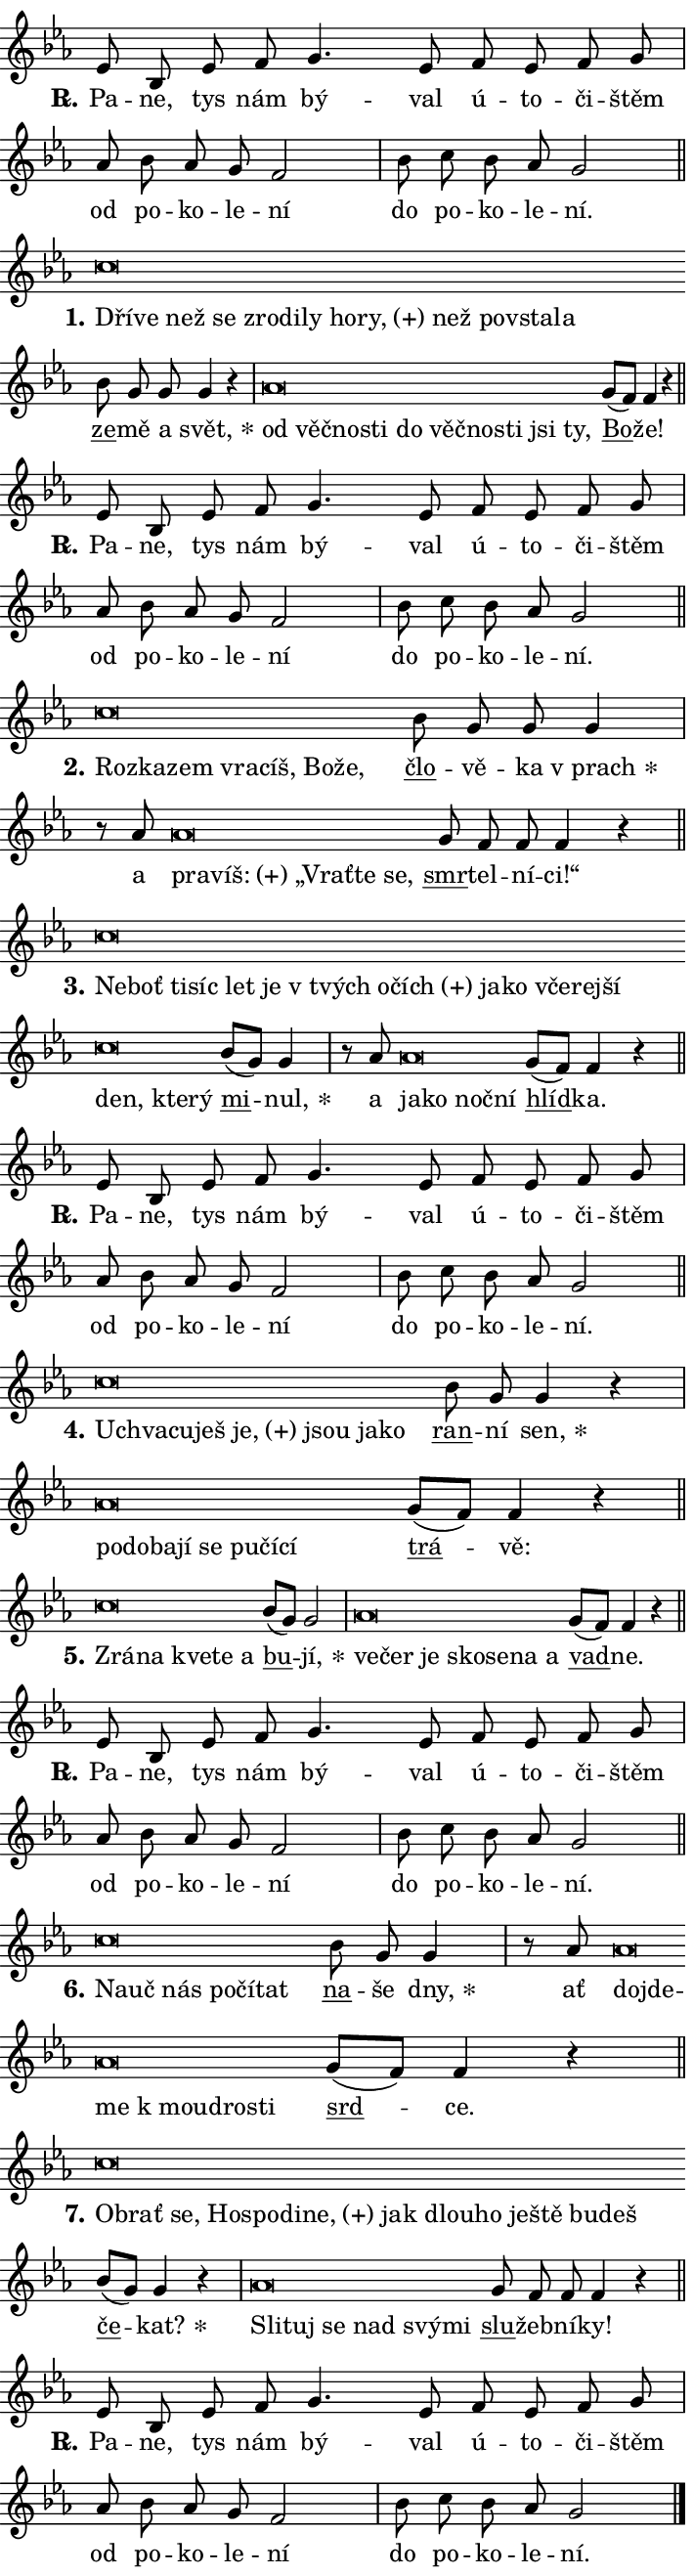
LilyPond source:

\version "2.24.0"
\header { tagline = "" }
\paper {
  indent = 0\cm
  top-margin = 0\cm
  right-margin = 0.13\cm % to fit lyric hyphens
  bottom-margin = 0\cm
  left-margin = 0\cm
  paper-width = 12\cm
  page-breaking = #ly:one-page-breaking
  system-system-spacing.basic-distance = #11
  score-system-spacing.basic-distance = #11
  ragged-last = ##f
}


%% Author: Thomas Morley
%% https://lists.gnu.org/archive/html/lilypond-user/2020-05/msg00002.html
#(define (line-position grob)
"Returns position of @var[grob} in current system:
   @code{'start}, if at first time-step
   @code{'end}, if at last time-step
   @code{'middle} otherwise
"
  (let* ((col (ly:item-get-column grob))
         (ln (ly:grob-object col 'left-neighbor))
         (rn (ly:grob-object col 'right-neighbor))
         (col-to-check-left (if (ly:grob? ln) ln col))
         (col-to-check-right (if (ly:grob? rn) rn col))
         (break-dir-left
           (and
             (ly:grob-property col-to-check-left 'non-musical #f)
             (ly:item-break-dir col-to-check-left)))
         (break-dir-right
           (and
             (ly:grob-property col-to-check-right 'non-musical #f)
             (ly:item-break-dir col-to-check-right))))
        (cond ((eqv? 1 break-dir-left) 'start)
              ((eqv? -1 break-dir-right) 'end)
              (else 'middle))))

#(define (tranparent-at-line-position vctor)
  (lambda (grob)
  "Relying on @code{line-position} select the relevant enry from @var{vctor}.
Used to determine transparency,"
    (case (line-position grob)
      ((end) (not (vector-ref vctor 0)))
      ((middle) (not (vector-ref vctor 1)))
      ((start) (not (vector-ref vctor 2))))))

noteHeadBreakVisibility =
#(define-music-function (break-visibility)(vector?)
"Makes @code{NoteHead}s transparent relying on @var{break-visibility}"
#{
  \override NoteHead.transparent =
    #(tranparent-at-line-position break-visibility)
#})

#(define delete-ledgers-for-transparent-note-heads
  (lambda (grob)
    "Reads whether a @code{NoteHead} is transparent.
If so this @code{NoteHead} is removed from @code{'note-heads} from
@var{grob}, which is supposed to be @code{LedgerLineSpanner}.
As a result ledgers are not printed for this @code{NoteHead}"
    (let* ((nhds-array (ly:grob-object grob 'note-heads))
           (nhds-list
             (if (ly:grob-array? nhds-array)
                 (ly:grob-array->list nhds-array)
                 '()))
           ;; Relies on the transparent-property being done before
           ;; Staff.LedgerLineSpanner.after-line-breaking is executed.
           ;; This is fragile ...
           (to-keep
             (remove
               (lambda (nhd)
                 (ly:grob-property nhd 'transparent #f))
               nhds-list)))
      ;; TODO find a better method to iterate over grob-arrays, similiar
      ;; to filter/remove etc for lists
      ;; For now rebuilt from scratch
      (set! (ly:grob-object grob 'note-heads)  '())
      (for-each
        (lambda (nhd)
          (ly:pointer-group-interface::add-grob grob 'note-heads nhd))
        to-keep))))

squashNotes = {
  \override NoteHead.X-extent = #'(-0.2 . 0.2)
  \override NoteHead.Y-extent = #'(-0.75 . 0)
  \override NoteHead.stencil =
    #(lambda (grob)
       (let ((pos (ly:grob-property grob 'staff-position)))
         (begin
           (if (< pos -7) (display "ERROR: Lower brevis then expected\n") (display ""))
           (if (<= pos -6) ly:text-interface::print ly:note-head::print))))
}
unSquashNotes = {
  \revert NoteHead.X-extent
  \revert NoteHead.Y-extent
  \revert NoteHead.stencil
}

hideNotes = \noteHeadBreakVisibility #begin-of-line-visible
unHideNotes = \noteHeadBreakVisibility #all-visible

% work-around for resetting accidentals
% https://lilypond.org/doc/v2.23/Documentation/notation/displaying-rhythms#unmetered-music
cadenzaMeasure = {
  \cadenzaOff
  \partial 1024 s1024
  \cadenzaOn
}

#(define-markup-command (accent layout props text) (markup?)
  "Underline accented syllable"
  (interpret-markup layout props
    #{\markup \override #'(offset . 4.3) \underline { #text }#}))

responsum = \markup \concat {
  "R" \hspace #-1.05 \path #0.1 #'((moveto 0 0.07) (lineto 0.9 0.8)) \hspace #0.05 "."
}

spaceSize = #0.6828661417322834 % exact space size for TeX Gyre Schola

\layout {
  \context {
    \Staff
    \remove "Time_signature_engraver"
    \override LedgerLineSpanner.after-line-breaking = #delete-ledgers-for-transparent-note-heads
  }
  \context {
    \Lyrics {
      \override LyricSpace.minimum-distance = \spaceSize
      \override LyricText.font-name = #"TeX Gyre Schola"
      \override LyricText.font-size = 1
      \override StanzaNumber.font-name = #"TeX Gyre Schola Bold"
      \override StanzaNumber.font-size = 1
    }
  }
  \context {
    \Score 
    \override NoteHead.text =
      #(lambda (grob) 
        (let ((pos (ly:grob-property grob 'staff-position)))
          #{\markup {
            \combine
              \halign #-0.55 \raise #(if (= pos -6) 0 0.5) \override #'(thickness . 2) \draw-line #'(3.2 . 0)
              \musicglyph "noteheads.sM1"
          }#}))
  }
}

% magnetic-lyrics.ily
%
%   written by
%     Jean Abou Samra <jean@abou-samra.fr>
%     Werner Lemberg <wl@gnu.org>
%
%   adapted by
%     Jiri Hon <jiri.hon@gmail.com>
%
% Version 2022-Apr-15

% https://www.mail-archive.com/lilypond-user@gnu.org/msg149350.html

#(define (Left_hyphen_pointer_engraver context)
   "Collect syllable-hyphen-syllable occurrences in lyrics and store
them in properties.  This engraver only looks to the left.  For
example, if the lyrics input is @code{foo -- bar}, it does the
following.

@itemize @bullet
@item
Set the @code{text} property of the @code{LyricHyphen} grob between
@q{foo} and @q{bar} to @code{foo}.

@item
Set the @code{left-hyphen} property of the @code{LyricText} grob with
text @q{foo} to the @code{LyricHyphen} grob between @q{foo} and
@q{bar}.
@end itemize

Use this auxiliary engraver in combination with the
@code{lyric-@/text::@/apply-@/magnetic-@/offset!} hook."
   (let ((hyphen #f)
         (text #f))
     (make-engraver
      (acknowledgers
       ((lyric-syllable-interface engraver grob source-engraver)
        (set! text grob)))
      (end-acknowledgers
       ((lyric-hyphen-interface engraver grob source-engraver)
        ;(when (not (grob::has-interface grob 'lyric-space-interface))
          (set! hyphen grob)));)
      ((stop-translation-timestep engraver)
       (when (and text hyphen)
         (ly:grob-set-object! text 'left-hyphen hyphen))
       (set! text #f)
       (set! hyphen #f)))))

#(define (lyric-text::apply-magnetic-offset! grob)
   "If the space between two syllables is less than the value in
property @code{LyricText@/.details@/.squash-threshold}, move the right
syllable to the left so that it gets concatenated with the left
syllable.

Use this function as a hook for
@code{LyricText@/.after-@/line-@/breaking} if the
@code{Left_@/hyphen_@/pointer_@/engraver} is active."
   (let ((hyphen (ly:grob-object grob 'left-hyphen #f)))
     (when hyphen
       (let ((left-text (ly:spanner-bound hyphen LEFT)))
         (when (grob::has-interface left-text 'lyric-syllable-interface)
           (let* ((common (ly:grob-common-refpoint grob left-text X))
                  (this-x-ext (ly:grob-extent grob common X))
                  (left-x-ext
                   (begin
                     ;; Trigger magnetism for left-text.
                     (ly:grob-property left-text 'after-line-breaking)
                     (ly:grob-extent left-text common X)))
                  ;; `delta` is the gap width between two syllables.
                  (delta (- (interval-start this-x-ext)
                            (interval-end left-x-ext)))
                  (details (ly:grob-property grob 'details))
                  (threshold (assoc-get 'squash-threshold details 0.2)))
             (when (< delta threshold)
               (let* (;; We have to manipulate the input text so that
                      ;; ligatures crossing syllable boundaries are not
                      ;; disabled.  For languages based on the Latin
                      ;; script this is essentially a beautification.
                      ;; However, for non-Western scripts it can be a
                      ;; necessity.
                      (lt (ly:grob-property left-text 'text))
                      (rt (ly:grob-property grob 'text))
                      (is-space (grob::has-interface hyphen 'lyric-space-interface))
                      (space (if is-space " " ""))
                      (extra-delta (if is-space spaceSize 0))
                      ;; Append new syllable.
                      (ltrt-space (if (and (string? lt) (string? rt))
                                (string-append lt space rt)
                                (make-concat-markup (list lt space rt))))
                      ;; Right-align `ltrt` to the right side.
                      (ltrt-space-markup (grob-interpret-markup
                               grob
                               (make-translate-markup
                                (cons (interval-length this-x-ext) 0)
                                (make-right-align-markup ltrt-space)))))
                 (begin
                   ;; Don't print `left-text`.
                   (ly:grob-set-property! left-text 'stencil #f)
                   ;; Set text and stencil (which holds all collected
                   ;; syllables so far) and shift it to the left.
                   (ly:grob-set-property! grob 'text ltrt-space)
                   (ly:grob-set-property! grob 'stencil ltrt-space-markup)
                   (ly:grob-translate-axis! grob (- (- delta extra-delta)) X))))))))))


#(define (lyric-hyphen::displace-bounds-first grob)
   ;; Make very sure this callback isn't triggered too early.
   (let ((left (ly:spanner-bound grob LEFT))
         (right (ly:spanner-bound grob RIGHT)))
     (ly:grob-property left 'after-line-breaking)
     (ly:grob-property right 'after-line-breaking)
     (ly:lyric-hyphen::print grob)))

squashThreshold = #0.4

\layout {
  \context {
    \Lyrics
    \consists #Left_hyphen_pointer_engraver
    \override LyricText.after-line-breaking =
      #lyric-text::apply-magnetic-offset!
    \override LyricHyphen.stencil = #lyric-hyphen::displace-bounds-first
    \override LyricText.details.squash-threshold = \squashThreshold
    \override LyricHyphen.minimum-distance = 0
    \override LyricHyphen.minimum-length = \squashThreshold
  }
}

squashText = \override LyricText.details.squash-threshold = 9999
unSquashText = \override LyricText.details.squash-threshold = \squashThreshold

leftText = \override LyricText.self-alignment-X = #LEFT
unLeftText = \revert LyricText.self-alignment-X

starOffset = #(lambda (grob) 
                (let ((x_offset (ly:self-alignment-interface::aligned-on-x-parent grob)))
                  (if (= x_offset 0) 0 (+ x_offset 1.2))))

star = #(define-music-function (syllable)(string?)
"Append star separator at the end of a syllable"
#{
  \once \override LyricText.X-offset = #starOffset
  \lyricmode { \markup {
    #syllable
    \override #'((font-name . "TeX Gyre Schola Bold")) \hspace #0.2 \lower #0.65 \larger "*"
  } }
#})

starAccent = #(define-music-function (syllable)(string?)
"Append star separator at the end of a syllable and make accent"
#{
  \once \override LyricText.X-offset = #starOffset
  \lyricmode { \markup {
    \accent #syllable
    \override #'((font-name . "TeX Gyre Schola Bold")) \hspace #0.2 \lower #0.65 \larger "*"
  } }
#})

breath = #(define-music-function (syllable)(string?)
"Append breathing indicator at the end of a syllable"
#{
  \lyricmode { \markup { #syllable "+" } }
#})

optionalBreath = #(define-music-function (syllable)(string?)
"Append optional breathing indicator at the end of a syllable"
#{
  \lyricmode { \markup { #syllable "(+)" } }
#})


\score {
    <<
        \new Voice = "melody" { \cadenzaOn \key es \major \relative { es'8 bes es f g4. es8 \bar "" f es f g \cadenzaMeasure \bar "|" as bes as g f2 \cadenzaMeasure \bar "|" bes8 c bes as g2 \cadenzaMeasure \bar "||" \break } }
        \new Lyrics \lyricsto "melody" { \lyricmode { \set stanza = \responsum
Pa -- ne, tys nám bý -- val ú -- to -- či -- štěm od po -- ko -- le -- ní do po -- ko -- le -- ní. } }
    >>
    \layout {}
}

\score {
    <<
        \new Voice = "melody" { \cadenzaOn \key es \major \relative { \squashNotes c''\breve*1/16 \hideNotes \breve*1/16 \bar "" \breve*1/16 \bar "" \breve*1/16 \bar "" \breve*1/16 \bar "" \breve*1/16 \bar "" \breve*1/16 \bar "" \breve*1/16 \bar "" \breve*1/16 \bar "" \breve*1/16 \bar "" \breve*1/16 \bar "" \breve*1/16 \breve*1/16 \bar "" \unHideNotes \unSquashNotes \bar "" bes8 g g g4 r \cadenzaMeasure \bar "|" \squashNotes as\breve*1/16 \hideNotes \breve*1/16 \bar "" \breve*1/16 \bar "" \breve*1/16 \bar "" \breve*1/16 \bar "" \breve*1/16 \bar "" \breve*1/16 \bar "" \breve*1/16 \bar "" \breve*1/16 \breve*1/16 \bar "" \unHideNotes \unSquashNotes \bar "" g8[( f)] f4 r \cadenzaMeasure \bar "||" \break } }
        \new Lyrics \lyricsto "melody" { \lyricmode { \set stanza = "1."
\leftText Dří -- \squashText ve než se zro -- di -- ly ho -- \optionalBreath ry, než po -- vsta -- la \unLeftText \unSquashText \markup \accent ze -- mě a \star svět, \leftText od \squashText věč -- no -- sti do věč -- no -- sti jsi ty, \unLeftText \unSquashText \markup \accent Bo -- že! } }
    >>
    \layout {}
}

\score {
    <<
        \new Voice = "melody" { \cadenzaOn \key es \major \relative { es'8 bes es f g4. es8 \bar "" f es f g \cadenzaMeasure \bar "|" as bes as g f2 \cadenzaMeasure \bar "|" bes8 c bes as g2 \cadenzaMeasure \bar "||" \break } }
        \new Lyrics \lyricsto "melody" { \lyricmode { \set stanza = \responsum
Pa -- ne, tys nám bý -- val ú -- to -- či -- štěm od po -- ko -- le -- ní do po -- ko -- le -- ní. } }
    >>
    \layout {}
}

\score {
    <<
        \new Voice = "melody" { \cadenzaOn \key es \major \relative { \squashNotes c''\breve*1/16 \hideNotes \breve*1/16 \bar "" \breve*1/16 \bar "" \breve*1/16 \bar "" \breve*1/16 \bar "" \breve*1/16 \breve*1/16 \bar "" \unHideNotes \unSquashNotes \bar "" bes8 g g g4 \cadenzaMeasure \bar "|" r8 as8 \squashNotes as\breve*1/16 \hideNotes \breve*1/16 \bar "" \breve*1/16 \bar "" \breve*1/16 \breve*1/16 \bar "" \unHideNotes \unSquashNotes \bar "" g8 f f f4 r \cadenzaMeasure \bar "||" \break } }
        \new Lyrics \lyricsto "melody" { \lyricmode { \set stanza = "2."
\leftText Roz -- \squashText ka -- zem vra -- cíš, Bo -- že, \unLeftText \unSquashText \markup \accent člo -- vě -- ka \star "v prach" a \leftText pra -- \squashText \optionalBreath víš: „Vrať -- te se, \unLeftText \unSquashText \markup \accent smr -- tel -- ní -- ci!“ } }
    >>
    \layout {}
}

\score {
    <<
        \new Voice = "melody" { \cadenzaOn \key es \major \relative { \squashNotes c''\breve*1/16 \hideNotes \breve*1/16 \bar "" \breve*1/16 \bar "" \breve*1/16 \bar "" \breve*1/16 \bar "" \breve*1/16 \bar "" \breve*1/16 \bar "" \breve*1/16 \bar "" \breve*1/16 \bar "" \breve*1/16 \bar "" \breve*1/16 \bar "" \breve*1/16 \bar "" \breve*1/16 \bar "" \breve*1/16 \bar "" \breve*1/16 \bar "" \breve*1/16 \breve*1/16 \bar "" \unHideNotes \unSquashNotes \bar "" bes8[( g)] g4 \cadenzaMeasure \bar "|" r8 as8 \squashNotes as\breve*1/16 \hideNotes \breve*1/16 \bar "" \breve*1/16 \breve*1/16 \bar "" \unHideNotes \unSquashNotes \bar "" g8[( f)] f4 r \cadenzaMeasure \bar "||" \break } }
        \new Lyrics \lyricsto "melody" { \lyricmode { \set stanza = "3."
\leftText Ne -- \squashText boť ti -- síc let je "v tvých" o -- \optionalBreath čích ja -- ko vče -- rej -- ší den, kte -- rý \unLeftText \unSquashText \markup \accent mi -- \star nul, a \leftText ja -- \squashText ko noč -- ní \unLeftText \unSquashText \markup \accent hlíd -- ka. } }
    >>
    \layout {}
}

\score {
    <<
        \new Voice = "melody" { \cadenzaOn \key es \major \relative { es'8 bes es f g4. es8 \bar "" f es f g \cadenzaMeasure \bar "|" as bes as g f2 \cadenzaMeasure \bar "|" bes8 c bes as g2 \cadenzaMeasure \bar "||" \break } }
        \new Lyrics \lyricsto "melody" { \lyricmode { \set stanza = \responsum
Pa -- ne, tys nám bý -- val ú -- to -- či -- štěm od po -- ko -- le -- ní do po -- ko -- le -- ní. } }
    >>
    \layout {}
}

\score {
    <<
        \new Voice = "melody" { \cadenzaOn \key es \major \relative { \squashNotes c''\breve*1/16 \hideNotes \breve*1/16 \bar "" \breve*1/16 \bar "" \breve*1/16 \bar "" \breve*1/16 \bar "" \breve*1/16 \breve*1/16 \bar "" \unHideNotes \unSquashNotes \bar "" bes8 g g4 r \cadenzaMeasure \bar "|" \squashNotes as\breve*1/16 \hideNotes \breve*1/16 \bar "" \breve*1/16 \bar "" \breve*1/16 \bar "" \breve*1/16 \bar "" \breve*1/16 \bar "" \breve*1/16 \breve*1/16 \bar "" \unHideNotes \unSquashNotes \bar "" g8[( f)] f4 r \cadenzaMeasure \bar "||" \break } }
        \new Lyrics \lyricsto "melody" { \lyricmode { \set stanza = "4."
\leftText Uchva -- \squashText cu -- ješ \optionalBreath je, jsou ja -- ko \unLeftText \unSquashText \markup \accent ran -- ní \star sen, \leftText po -- \squashText do -- ba -- jí se pu -- čí -- cí \unLeftText \unSquashText \markup \accent trá -- vě: } }
    >>
    \layout {}
}

\score {
    <<
        \new Voice = "melody" { \cadenzaOn \key es \major \relative { \squashNotes c''\breve*1/16 \hideNotes \breve*1/16 \bar "" \breve*1/16 \bar "" \breve*1/16 \breve*1/16 \bar "" \unHideNotes \unSquashNotes \bar "" bes8[( g)] g2 \cadenzaMeasure \bar "|" \squashNotes as\breve*1/16 \hideNotes \breve*1/16 \bar "" \breve*1/16 \bar "" \breve*1/16 \bar "" \breve*1/16 \bar "" \breve*1/16 \breve*1/16 \bar "" \unHideNotes \unSquashNotes \bar "" g8[( f)] f4 r \cadenzaMeasure \bar "||" \break } }
        \new Lyrics \lyricsto "melody" { \lyricmode { \set stanza = "5."
\leftText Zrá -- \squashText na kve -- te a \unLeftText \unSquashText \markup \accent bu -- \star jí, \leftText ve -- \squashText čer je sko -- se -- na a \unLeftText \unSquashText \markup \accent vad -- ne. } }
    >>
    \layout {}
}

\score {
    <<
        \new Voice = "melody" { \cadenzaOn \key es \major \relative { es'8 bes es f g4. es8 \bar "" f es f g \cadenzaMeasure \bar "|" as bes as g f2 \cadenzaMeasure \bar "|" bes8 c bes as g2 \cadenzaMeasure \bar "||" \break } }
        \new Lyrics \lyricsto "melody" { \lyricmode { \set stanza = \responsum
Pa -- ne, tys nám bý -- val ú -- to -- či -- štěm od po -- ko -- le -- ní do po -- ko -- le -- ní. } }
    >>
    \layout {}
}

\score {
    <<
        \new Voice = "melody" { \cadenzaOn \key es \major \relative { \squashNotes c''\breve*1/16 \hideNotes \breve*1/16 \bar "" \breve*1/16 \bar "" \breve*1/16 \bar "" \breve*1/16 \breve*1/16 \bar "" \unHideNotes \unSquashNotes \bar "" bes8 g g4 \cadenzaMeasure \bar "|" r8 as8 \squashNotes as\breve*1/16 \hideNotes \breve*1/16 \bar "" \breve*1/16 \bar "" \breve*1/16 \bar "" \breve*1/16 \breve*1/16 \bar "" \unHideNotes \unSquashNotes \bar "" g8[( f)] f4 r \cadenzaMeasure \bar "||" \break } }
        \new Lyrics \lyricsto "melody" { \lyricmode { \set stanza = "6."
\leftText Na -- \squashText uč nás po -- čí -- tat \unLeftText \unSquashText \markup \accent na -- še \star dny, ať \leftText do -- \squashText jde -- me "k mou" -- dro -- sti \unLeftText \unSquashText \markup \accent srd -- ce. } }
    >>
    \layout {}
}

\score {
    <<
        \new Voice = "melody" { \cadenzaOn \key es \major \relative { \squashNotes c''\breve*1/16 \hideNotes \breve*1/16 \bar "" \breve*1/16 \bar "" \breve*1/16 \bar "" \breve*1/16 \bar "" \breve*1/16 \bar "" \breve*1/16 \bar "" \breve*1/16 \bar "" \breve*1/16 \bar "" \breve*1/16 \bar "" \breve*1/16 \bar "" \breve*1/16 \bar "" \breve*1/16 \breve*1/16 \bar "" \unHideNotes \unSquashNotes \bar "" bes8[( g)] g4 r \cadenzaMeasure \bar "|" \squashNotes as\breve*1/16 \hideNotes \breve*1/16 \bar "" \breve*1/16 \bar "" \breve*1/16 \bar "" \breve*1/16 \breve*1/16 \bar "" \unHideNotes \unSquashNotes \bar "" g8 f f f4 r \cadenzaMeasure \bar "||" \break } }
        \new Lyrics \lyricsto "melody" { \lyricmode { \set stanza = "7."
\leftText Ob -- \squashText rať se, Ho -- spo -- di -- \optionalBreath ne, jak dlou -- ho je -- ště bu -- deš \unLeftText \unSquashText \markup \accent če -- \star kat? \leftText Sli -- \squashText tuj se nad svý -- mi \unLeftText \unSquashText \markup \accent slu -- žeb -- ní -- ky! } }
    >>
    \layout {}
}

\score {
    <<
        \new Voice = "melody" { \cadenzaOn \key es \major \relative { es'8 bes es f g4. es8 \bar "" f es f g \cadenzaMeasure \bar "|" as bes as g f2 \cadenzaMeasure \bar "|" bes8 c bes as g2 \cadenzaMeasure \bar "||" \break } \bar "|." }
        \new Lyrics \lyricsto "melody" { \lyricmode { \set stanza = \responsum
Pa -- ne, tys nám bý -- val ú -- to -- či -- štěm od po -- ko -- le -- ní do po -- ko -- le -- ní. } }
    >>
    \layout {}
}
